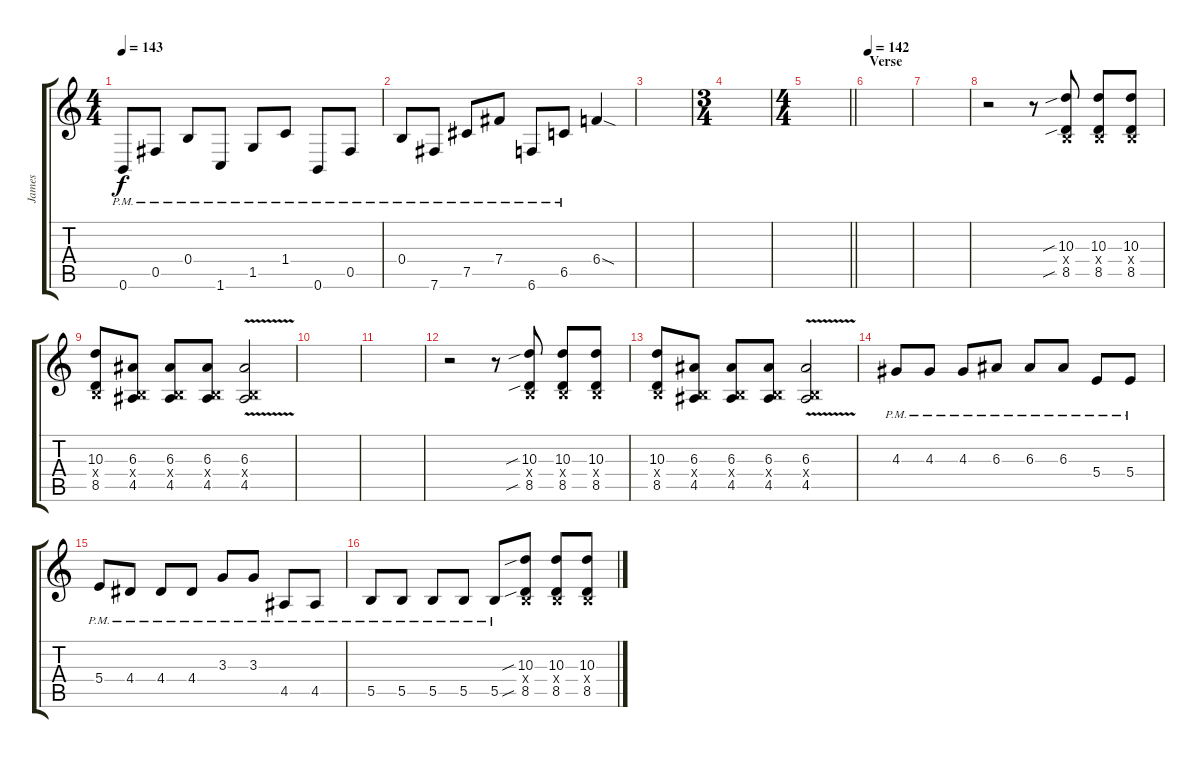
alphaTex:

\track ("James" "James") {instrument distortionguitar}
\staff {score tabs}
\tuning (Db4 Ab3 E3 B2 Gb2 B1) {hide}
\ts (4 4)
\tempo 143
\clef g2
\ks c
0.6{pm}.8{dy f} 0.5{pm}.8 0.4{pm}.8 1.6{pm}.8 1.5{pm}.8 1.4{pm}.8 0.6{pm}.8 0.5{pm}.8 |
0.4{pm}.8 7.6{pm}.8 7.5{pm}.8 7.4{pm}.8 6.6{pm}.8 6.5{pm}.8 6.4{sod}.4 |
|
\ts (3 4)
|
\ts (4 4)
\barLineRight lightlight
|
\section ("" "Verse")
\tempo 142
|
|
r.2 r.8 (10.3{sib} 0.4{x} 8.5{sib}).8 (10.3 0.4{x} 8.5).8 (10.3 0.4{x} 8.5).8 |
(10.3 0.4{x} 8.5).8 (6.3 0.4{x} 4.5).8 (6.3 0.4{x} 4.5).8 (6.3 0.4{x} 4.5).8 (6.3{v} 0.4{x} 4.5{v}).2 |
|
|
r.2 r.8 (10.3{sib} 0.4{x} 8.5{sib}).8 (10.3 0.4{x} 8.5).8 (10.3 0.4{x} 8.5).8 |
(10.3 0.4{x} 8.5).8 (6.3 0.4{x} 4.5).8 (6.3 0.4{x} 4.5).8 (6.3 0.4{x} 4.5).8 (6.3{v} 0.4{x} 4.5{v}).2 |
4.3{pm}.8 4.3{pm}.8 4.3{pm}.8 6.3{pm}.8 6.3{pm}.8 6.3{pm}.8 5.4{pm}.8 5.4{pm}.8 |
5.4{pm}.8 4.4{pm}.8 4.4{pm}.8 4.4{pm}.8 3.3{pm}.8 3.3{pm}.8 4.5{pm}.8 4.5{pm}.8 |
5.5{pm}.8 5.5{pm}.8 5.5{pm}.8 5.5{pm}.8 5.5{pm}.8 (10.3{sib} 0.4{x} 8.5{sib}).8 (10.3 0.4{x} 8.5).8 (10.3 0.4{x} 8.5).8
